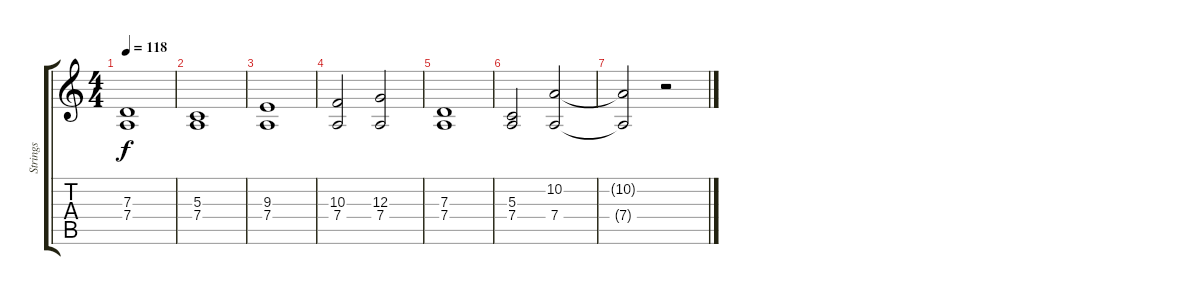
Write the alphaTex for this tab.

\track ("Strings" "Strings") {instrument stringensemble1}
\staff {score tabs}
\tuning (E4 B3 G3 D3 A2 E2) {hide}
\ts (4 4)
\tempo 118
\clef g2
\ks c
(7.3 7.4).1{dy f} |
(5.3 7.4).1 |
(9.3 7.4).1 |
(10.3 7.4).2 (12.3 7.4).2 |
(7.3 7.4).1 |
(5.3 7.4).2 (10.2 7.4).2 |
(10.2{t} 7.4{t}).2 r.2
